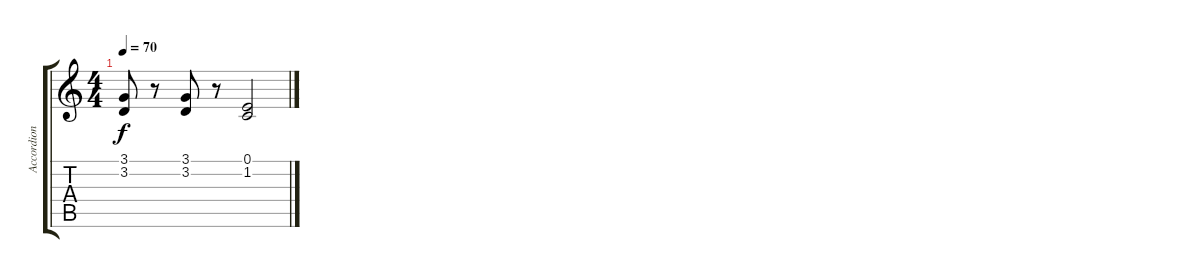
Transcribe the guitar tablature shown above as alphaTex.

\track ("Accordion" "Accordion") {instrument accordion}
\staff {score tabs}
\tuning (E4 B3 G3 D3 A2 E2) {hide}
\ts (4 4)
\tempo 70
\clef g2
\ks c
(3.1 3.2).8{dy f} r.8 (3.1 3.2).8 r.8 (0.1 1.2).2
